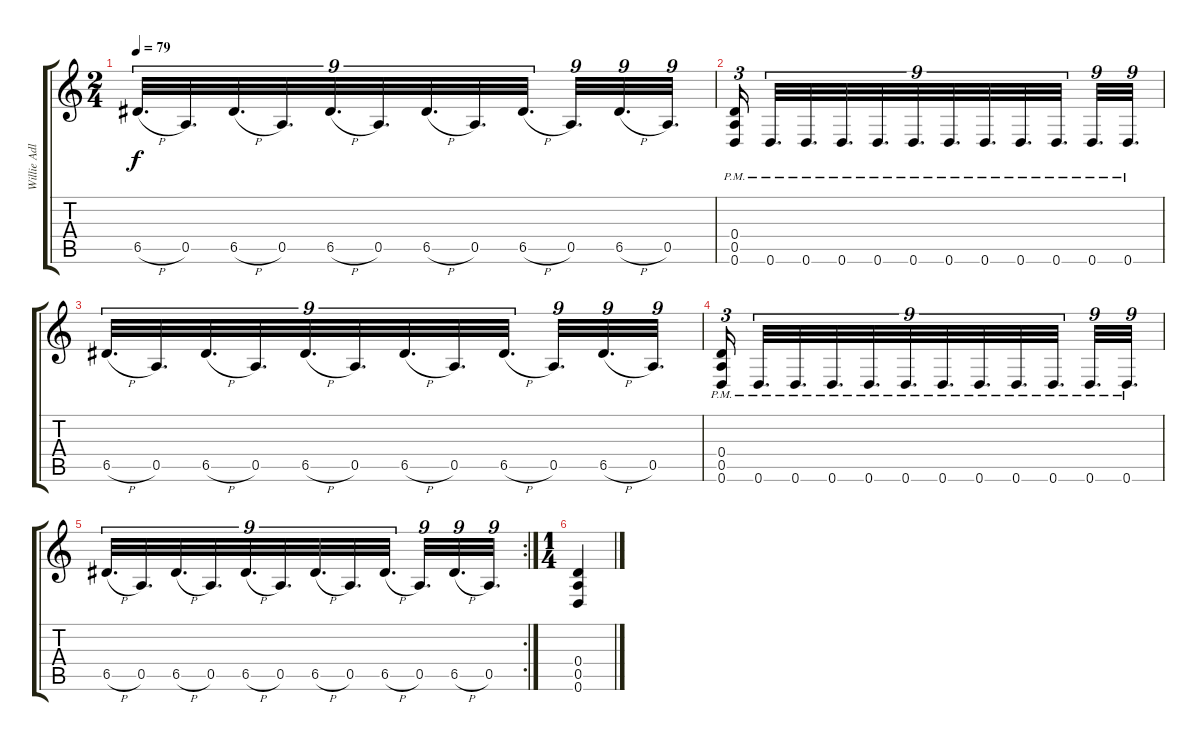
\track ("Willie Adler" "Willie Adl") {instrument distortionguitar}
\staff {score tabs}
\tuning (E4 B3 G3 D3 A2 D2) {hide}
\ts (2 4)
\tempo 79
\clef g2
\ks c
6.5{h}.32{d tu (9 8) dy f} 0.5.32{d tu (9 8)} 6.5{h}.32{d tu (9 8)} 0.5.32{d tu (9 8)} 6.5{h}.32{d tu (9 8)} 0.5.32{d tu (9 8)} 6.5{h}.32{d tu (9 8)} 0.5.32{d tu (9 8)} 6.5{h}.32{d tu (9 8)} 0.5.32{d tu (9 8)} 6.5{h}.32{d tu (9 8)} 0.5.32{d tu (9 8)} |
(0.4 0.5{pm} 0.6{pm}).16{tu (3 2)} 0.6{pm}.32{d tu (9 8)} 0.6{pm}.32{d tu (9 8)} 0.6{pm}.32{d tu (9 8)} 0.6{pm}.32{d tu (9 8)} 0.6{pm}.32{d tu (9 8)} 0.6{pm}.32{d tu (9 8)} 0.6{pm}.32{d tu (9 8)} 0.6{pm}.32{d tu (9 8)} 0.6{pm}.32{d tu (9 8)} 0.6{pm}.32{d tu (9 8)} 0.6{pm}.32{d tu (9 8)} |
6.5{h}.32{d tu (9 8)} 0.5.32{d tu (9 8)} 6.5{h}.32{d tu (9 8)} 0.5.32{d tu (9 8)} 6.5{h}.32{d tu (9 8)} 0.5.32{d tu (9 8)} 6.5{h}.32{d tu (9 8)} 0.5.32{d tu (9 8)} 6.5{h}.32{d tu (9 8)} 0.5.32{d tu (9 8)} 6.5{h}.32{d tu (9 8)} 0.5.32{d tu (9 8)} |
(0.4 0.5{pm} 0.6{pm}).16{tu (3 2)} 0.6{pm}.32{d tu (9 8)} 0.6{pm}.32{d tu (9 8)} 0.6{pm}.32{d tu (9 8)} 0.6{pm}.32{d tu (9 8)} 0.6{pm}.32{d tu (9 8)} 0.6{pm}.32{d tu (9 8)} 0.6{pm}.32{d tu (9 8)} 0.6{pm}.32{d tu (9 8)} 0.6{pm}.32{d tu (9 8)} 0.6{pm}.32{d tu (9 8)} 0.6{pm}.32{d tu (9 8)} |
\rc 2
6.5{h}.32{d tu (9 8)} 0.5.32{d tu (9 8)} 6.5{h}.32{d tu (9 8)} 0.5.32{d tu (9 8)} 6.5{h}.32{d tu (9 8)} 0.5.32{d tu (9 8)} 6.5{h}.32{d tu (9 8)} 0.5.32{d tu (9 8)} 6.5{h}.32{d tu (9 8)} 0.5.32{d tu (9 8)} 6.5{h}.32{d tu (9 8)} 0.5.32{d tu (9 8)} |
\ts (1 4)
(0.4 0.5 0.6).4
